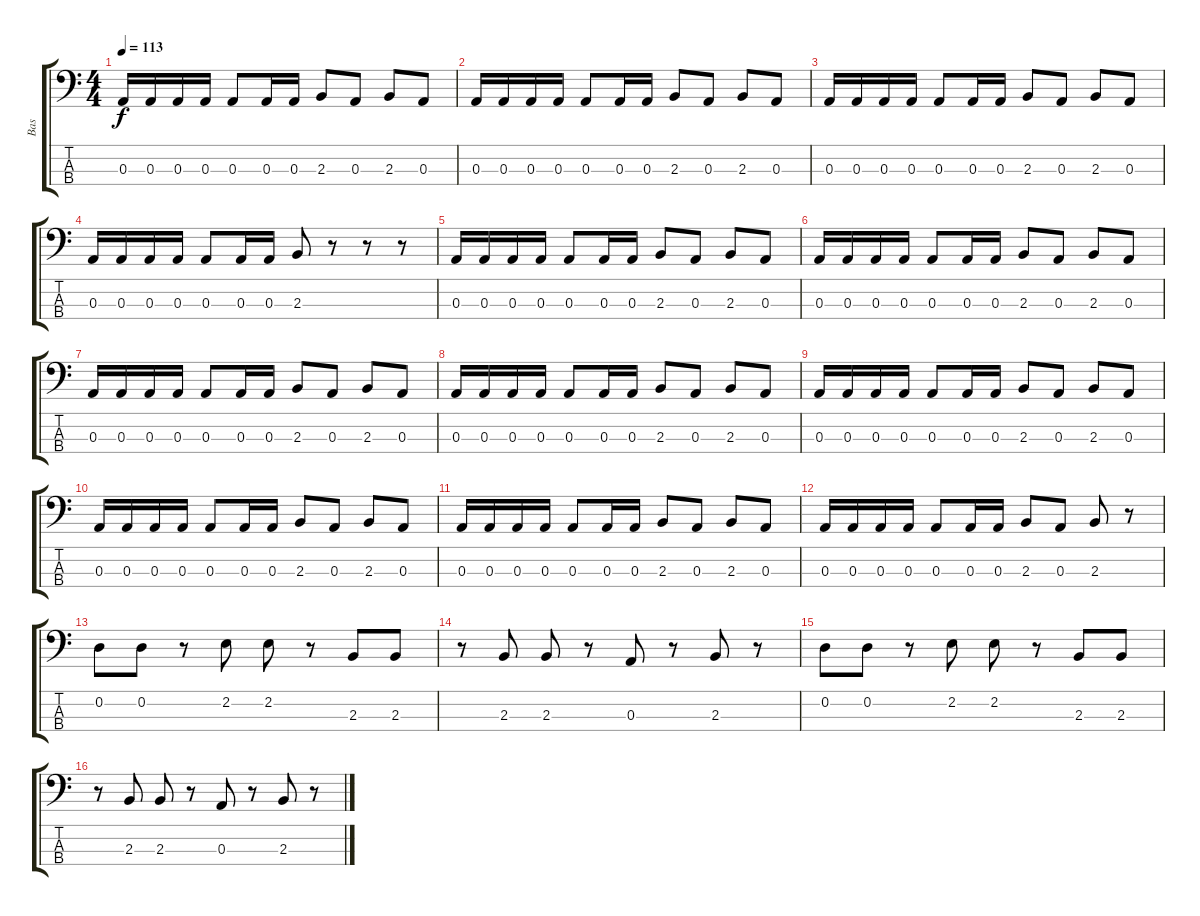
\track ("Bas" "Bas") {instrument electricbassfinger}
\staff {score tabs}
\tuning (G2 D2 A1 E1) {hide}
\ts (4 4)
\tempo 113
\clef f4
\ks c
0.3.16{dy f} 0.3.16 0.3.16 0.3.16 0.3.8 0.3.16 0.3.16 2.3.8 0.3.8 2.3.8 0.3.8 |
0.3.16 0.3.16 0.3.16 0.3.16 0.3.8 0.3.16 0.3.16 2.3.8 0.3.8 2.3.8 0.3.8 |
0.3.16 0.3.16 0.3.16 0.3.16 0.3.8 0.3.16 0.3.16 2.3.8 0.3.8 2.3.8 0.3.8 |
0.3.16 0.3.16 0.3.16 0.3.16 0.3.8 0.3.16 0.3.16 2.3.8 r.8 r.8 r.8 |
0.3.16 0.3.16 0.3.16 0.3.16 0.3.8 0.3.16 0.3.16 2.3.8 0.3.8 2.3.8 0.3.8 |
0.3.16 0.3.16 0.3.16 0.3.16 0.3.8 0.3.16 0.3.16 2.3.8 0.3.8 2.3.8 0.3.8 |
0.3.16 0.3.16 0.3.16 0.3.16 0.3.8 0.3.16 0.3.16 2.3.8 0.3.8 2.3.8 0.3.8 |
0.3.16 0.3.16 0.3.16 0.3.16 0.3.8 0.3.16 0.3.16 2.3.8 0.3.8 2.3.8 0.3.8 |
0.3.16 0.3.16 0.3.16 0.3.16 0.3.8 0.3.16 0.3.16 2.3.8 0.3.8 2.3.8 0.3.8 |
0.3.16 0.3.16 0.3.16 0.3.16 0.3.8 0.3.16 0.3.16 2.3.8 0.3.8 2.3.8 0.3.8 |
0.3.16 0.3.16 0.3.16 0.3.16 0.3.8 0.3.16 0.3.16 2.3.8 0.3.8 2.3.8 0.3.8 |
0.3.16 0.3.16 0.3.16 0.3.16 0.3.8 0.3.16 0.3.16 2.3.8 0.3.8 2.3.8 r.8 |
0.2.8 0.2.8 r.8 2.2.8 2.2.8 r.8 2.3.8 2.3.8 |
r.8 2.3.8 2.3.8 r.8 0.3.8 r.8 2.3.8 r.8 |
0.2.8 0.2.8 r.8 2.2.8 2.2.8 r.8 2.3.8 2.3.8 |
r.8 2.3.8 2.3.8 r.8 0.3.8 r.8 2.3.8 r.8
